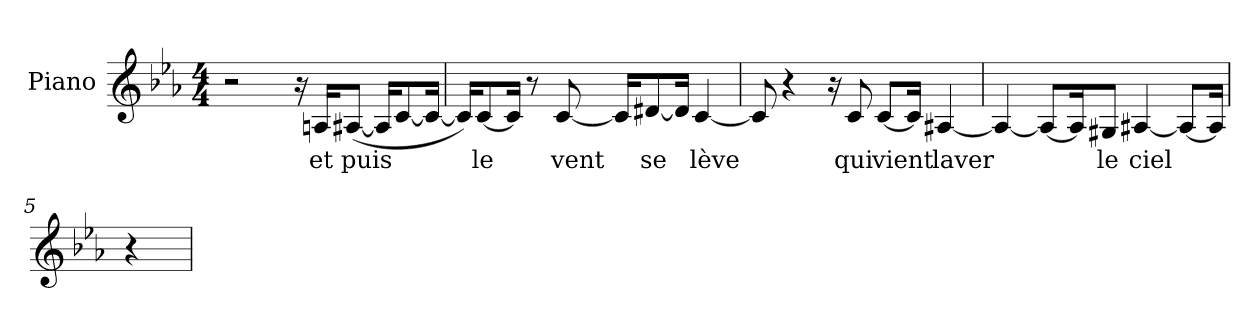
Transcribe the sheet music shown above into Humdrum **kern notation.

**kern	**text
*part1	*part1
*staff1	*staff1
*I"Piano	*
*I'Pno	*
*clefG2	*
*k[b-e-a-]	*
*c:	*
*M4/4	*
*MM95	*
=1	=1
2r	.
16r	.
16A/KL	et
([8A#/J	puis
16A#/KL]	.
[8c/	.
16c/Jk_	.
=2	=2
16c/KL])	.
[8c/	le
16c/Jk]	.
8r	.
[8c	vent
16c/KL]	.
[8d#/	se
16d#/Jk]	.
[4c	lève
=3	=3
8c]	.
4r	.
16r	.
8c	qui
[8c/L	vient
16c/Jk]	.
[4A#	laver
=4	=4
4A#_	.
8A#/L_	.
16A#/K]	.
8G#/J	le
[4A#	ciel
8A#/L_	.
16A#/Jk]	.
=5	=5
4r	.
=	=
*-	*-
